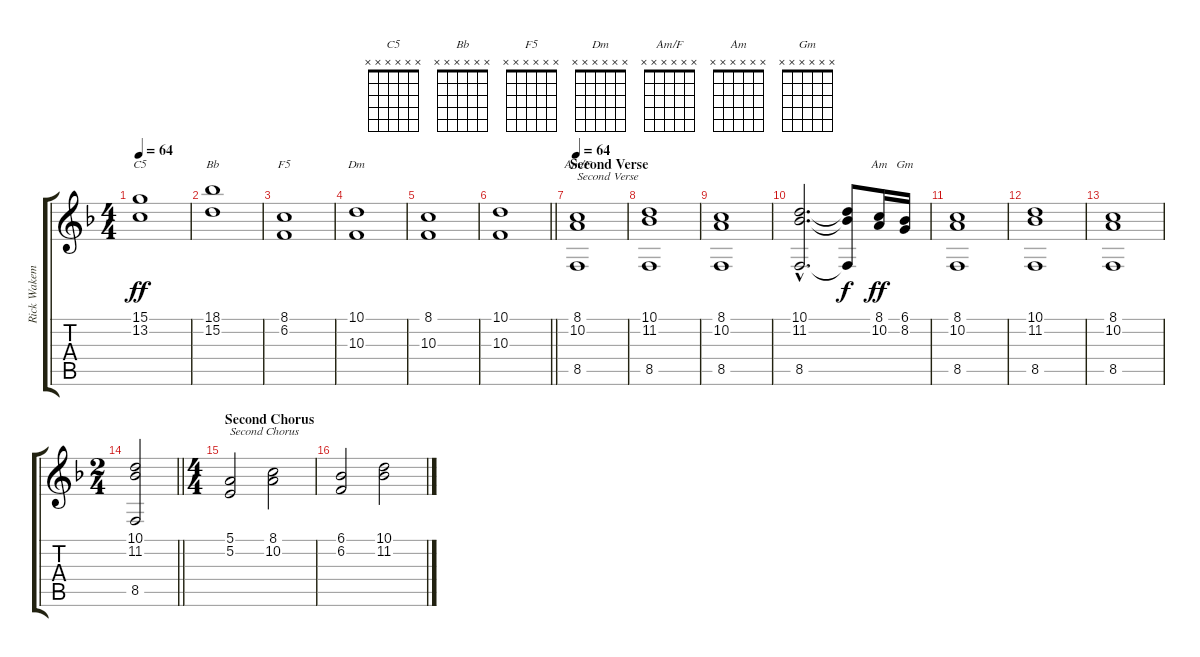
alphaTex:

\track ("Rick Wakeman 1" "Rick Wakem") {instrument synthstrings1}
\staff {score tabs}
\tuning (E4 B3 G3 D3 A2 E2) {hide}
\chord ("C5" x x x x x x) {firstfret 0}
\chord ("Bb" x x x x x x) {firstfret 0}
\chord ("F5" x x x x x x) {firstfret 0}
\chord ("Dm" x x x x x x) {firstfret 0}
\chord ("Am/F" x x x x x x) {firstfret 0}
\chord ("Am" x x x x x x) {firstfret 0}
\chord ("Gm" x x x x x x) {firstfret 0}
\ts (4 4)
\tempo 64
\clef g2
\ks f
(15.1 13.2).1{ch "C5" dy ff} |
(18.1 15.2).1{ch "Bb"} |
(8.1 6.2).1{ch "F5"} |
(10.1 10.3).1{ch "Dm"} |
(8.1 10.3).1 |
\barLineRight lightlight
(10.1 10.3).1 |
\section ("" "Second Verse")
\tempo 64
(8.1 10.2 8.5).1{ch "Am/F" txt "Second Verse"} |
(10.1 11.2 8.5).1 |
(8.1 10.2 8.5).1 |
(10.1{hac} 11.2{hac} 8.5{hac}).2{d} (10.1{t} 11.2{t} 8.5{t}).8{dy f} (8.1 10.2).16{ch "Am" dy ff} (6.1 8.2).16{ch "Gm"} |
(8.1 10.2 8.5).1 |
(10.1 11.2 8.5).1 |
(8.1 10.2 8.5).1 |
\ts (2 4)
\barLineRight lightlight
(10.1 11.2 8.5).2 |
\ts (4 4)
\section ("" "Second Chorus")
(5.1 5.2).2{txt "Second Chorus"} (8.1 10.2).2 |
(6.1 6.2).2 (10.1 11.2).2
